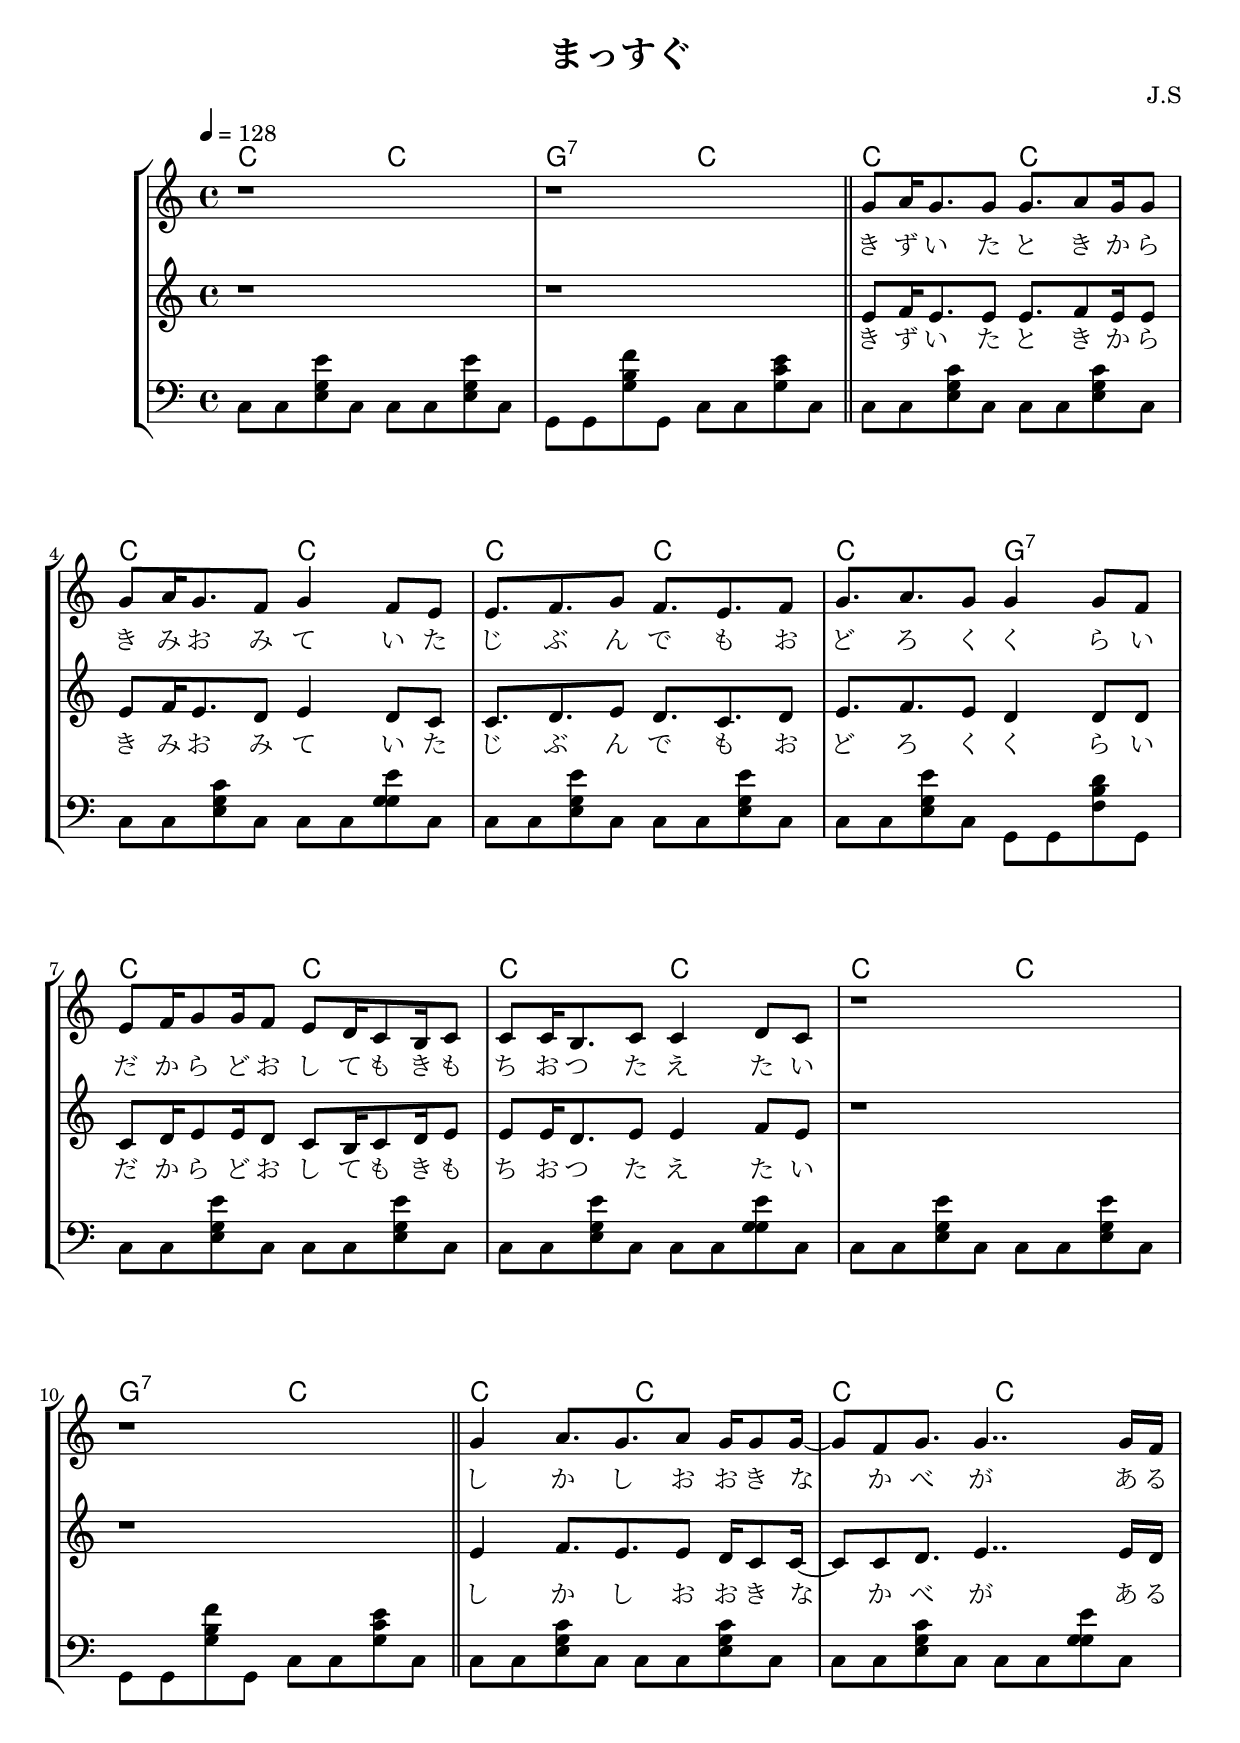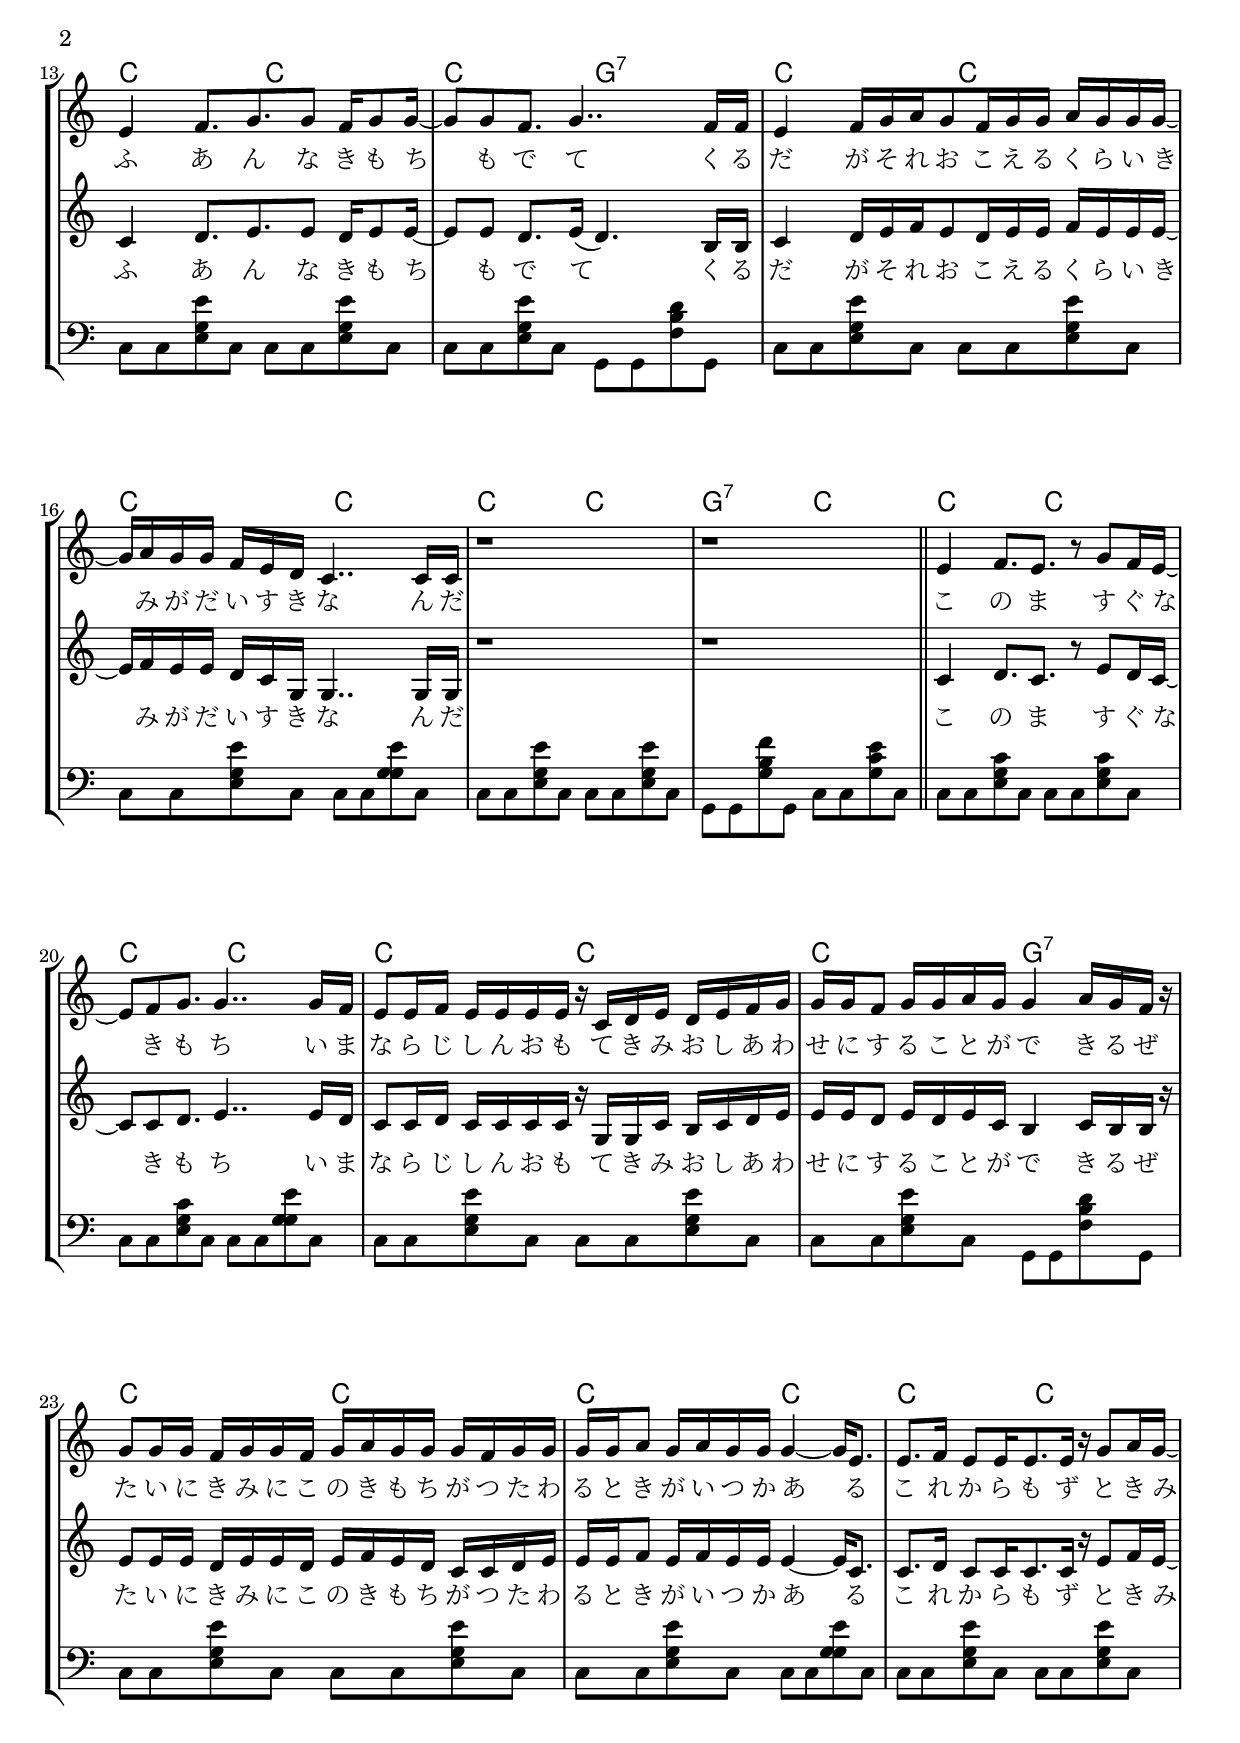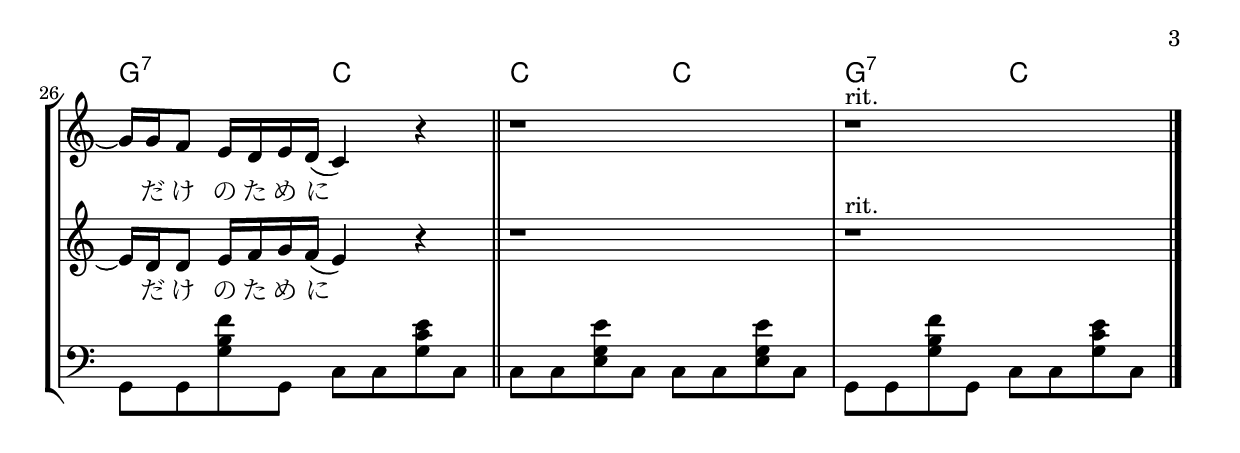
\version "2.12.1"

\header {
	title = \markup {まっすぐ}
	composer = \markup \center-column {J.S}
}

harmony = \chordmode {
	c2 c g:7 c 

	c c c c c c c g:7 c c c c c c g:7 c 

	c c c c c c c g:7 c c c c c c g:7 c 

	c c c c c c c g:7 c c c c c c g:7 c 

	c c g:7 c 
}

melody = {
	\key c \major
	\tempo 4 = 128
	r1 | r1   
	\set Staff.midiInstrument = #"mmi0.48"
	g'8  a'16  g'8.  g'8  g'8.  a'8  g'16  g'8 
	g'8  a'16  g'8.  f'8  g'4  f'8  e'8 
	e'8.  f'8.  g'8  f'8.  e'8.  f'8 
	g'8.  a'8.  g'8  g'4  g'8  f'8 
	e'8  f'16  g'8  g'16  f'8  e'8  d'16  c'8  b16  c'8 
	c'8  c'16  b8.  c'8  c'4  d'8  c'8
	r1 r1 	\set Staff.midiInstrument = #"fss0.5"
	g'4  a'8.  g'8.  a'8  g'16  g'8  g'16~ 
	g'8  f'8  g'8.  g'4..  g'16  f'16 
	e'4  f'8.  g'8.  g'8  f'16  g'8  g'16~ 
	g'8  g'8  f'8.  g'4..  f'16  f'16 
	e'4  f'16  g'16  a'16  g'8  f'16  g'16  g'16  a'16  g'16  g'16  g'16~ 
	g'16  a'16  g'16  g'16  f'16  e'16  d'16  c'4..  c'16  c'16
	r1 r1 	\set Staff.midiInstrument = #"mmi0.48"
	 e'4  f'8.  e'8.  r8  g'8  f'16  e'16~ 
	e'8  f'8  g'8.  g'4..  g'16  f'16 
	e'8  e'16  f'16  e'16  e'16  e'16  e'16  r16  c'16  d'16  e'16  d'16  e'16  f'16  g'16 
	g'16  g'16  f'8  g'16  g'16  a'16  g'16  g'4  a'16  g'16  f'16  r16 
	g'8  g'16  g'16  f'16  g'16  g'16  f'16  g'16  a'16  g'16  g'16  g'16  f'16  g'16  g'16 
	g'16  g'16  a'8  g'16  a'16  g'16  g'16  g'4~g'16  e'8. 
	e'8.  f'16  e'8  e'16  e'8.  e'16  r16  g'8  a'16  g'16~ 
	g'16  g'16  f'8  e'16  d'16  e'16  d'16  (c'4)  	r4 	r1 | r1^"rit." \bar "|."
}

words = \lyricmode {
	
	き  ず  い  た  と  き  か  ら  き  み  お  み  て  い  た  じ  ぶ  ん  で  も  お  ど  ろ  く  く  ら  い  だ  か  ら  ど  お  し  て  も  き  も  ち  お  つ  た  え  た  い  
	し  か  し  お  お  き  な  か  べ  が  あ  る  ふ  あ  ん  な  き  も  ち  も  で  て  く  る  だ  が  そ  れ  お  こ  え  る  く  ら  い  き  み  が  だ  い  す  き  な  ん  だ  
	こ  の  ま  す  ぐ  な  き  も  ち  い  ま  な  ら  じ  し  ん  お  も  て  き  み  お  し  あ  わ  せ  に  す  る  こ  と  が  で  き  る  ぜ  た  い  に  き  み  に  こ  の  き  も  ち  が  つ  た  わ  る  と  き  が  い  つ  か  あ  る  こ  れ  か  ら  も  ず  と  き  み  だ  け  の  た  め  に  
	
}

secondmelody = {
	\key c \major
	\tempo 4 = 128
	r1 | r1   
	\set Staff.midiInstrument = #"fss0.35"
	e'8  f'16  e'8.  e'8  e'8.  f'8  e'16  e'8 
	e'8  f'16  e'8.  d'8  e'4  d'8  c'8 
	c'8.  d'8.  e'8  d'8.  c'8.  d'8 
	e'8.  f'8.  e'8  d'4  d'8  d'8 
	c'8  d'16  e'8  e'16  d'8  c'8  b16  c'8  d'16  e'8 
	e'8  e'16  d'8.  e'8  e'4  f'8  e'8
	r1 r1 	\set Staff.midiInstrument = #"fss0.42"
	e'4  f'8.  e'8.  e'8  d'16  c'8  c'16~ 
	c'8  c'8  d'8.  e'4..  e'16  d'16 
	c'4  d'8.  e'8.  e'8  d'16  e'8  e'16~ 
	e'8  e'8  d'8.  e'16  (d'4.)  b16  b16 
	c'4  d'16  e'16  f'16  e'8  d'16  e'16  e'16  f'16  e'16  e'16  e'16~ 
	e'16  f'16  e'16  e'16  d'16  c'16  g16  g4..  g16  g16
	r1 r1 	\set Staff.midiInstrument = #"fss0.35"
	 c'4  d'8.  c'8.  r8  e'8  d'16  c'16~ 
	c'8  c'8  d'8.  e'4..  e'16  d'16 
	c'8  c'16  d'16  c'16  c'16  c'16  c'16  r16  g16  g16  c'16  b16  c'16  d'16  e'16 
	e'16  e'16  d'8  e'16  d'16  e'16  c'16  b4  c'16  b16  b16  r16 
	e'8  e'16  e'16  d'16  e'16  e'16  d'16  e'16  f'16  e'16  d'16  c'16  c'16  d'16  e'16 
	e'16  e'16  f'8  e'16  f'16  e'16  e'16  e'4~e'16  c'8. 
	c'8.  d'16  c'8  c'16  c'8.  c'16  r16  e'8  f'16  e'16~ 
	e'16  d'16  d'8  e'16  f'16  g'16  f'16  (e'4)  	r4 	r1 | r1^"rit." \bar "|."
}

secondwords = \lyricmode {
	
	き  ず  い  た  と  き  か  ら  き  み  お  み  て  い  た  じ  ぶ  ん  で  も  お  ど  ろ  く  く  ら  い  だ  か  ら  ど  お  し  て  も  き  も  ち  お  つ  た  え  た  い  
	し  か  し  お  お  き  な  か  べ  が  あ  る  ふ  あ  ん  な  き  も  ち  も  で  て  く  る  だ  が  そ  れ  お  こ  え  る  く  ら  い  き  み  が  だ  い  す  き  な  ん  だ  
	こ  の  ま  す  ぐ  な  き  も  ち  い  ま  な  ら  じ  し  ん  お  も  て  き  み  お  し  あ  わ  せ  に  す  る  こ  と  が  で  き  る  ぜ  た  い  に  き  み  に  こ  の  き  も  ち  が  つ  た  わ  る  と  き  が  い  つ  か  あ  る  こ  れ  か  ら  も  ず  と  き  み  だ  け  の  た  め  に  
	
}

tempochange = {
	\tempo 4 = 128
	r1 | r1 \bar "||"
	\tempo 4 = 128
	r1 | r1 | r1 | r1 | r1 | r1 | r1 | r1 \bar "||"
	\tempo 4 = 128
	r1 | r1 | r1 | r1 | r1 | r1 | r1 | r1 \bar "||"
	\tempo 4 = 128
	r1 | r1 | r1 | r1 | r1 | r1 | r1 | r1 \bar "||"
	\tempo 4 = 128
	r1 | \tempo 4 = 96 r2 \tempo 4 = 85 r2 \bar "|."
}

mainacc = {
	\clef bass
	\set Staff.midiInstrument = #"Electric Bass (finger)"
	\key c \major
	\tempo 4 = 128
	c8 c8 <e g e'>8 c8
	c8 c8 <e g e'>8 c8
	g,8 g,8 <g b f'>8 g,8
	c8 c8 <g c' e'>8 c8
	\bar "||"

	\set Staff.midiInstrument = #"Electric Bass (finger)"
	c8 c8 <e g c'>8 c8
	c8 c8 <e g c'>8 c8
	c8 c8 <e g c'>8 c8
	c8 c8 <g g e'>8 c8
	c8 c8 <e g e'>8 c8
	c8 c8 <e g e'>8 c8
	c8 c8 <e g e'>8 c8
	g,8 g,8 <f b d'>8 g,8
	c8 c8 <e g e'>8 c8
	c8 c8 <e g e'>8 c8
	c8 c8 <e g e'>8 c8
	c8 c8 <g g e'>8 c8
	c8 c8 <e g e'>8 c8
	c8 c8 <e g e'>8 c8
	g,8 g,8 <g b f'>8 g,8
	c8 c8 <g c' e'>8 c8
	\bar "||"

	\set Staff.midiInstrument = #"Electric Bass (finger)"
	c8 c8 <e g c'>8 c8
	c8 c8 <e g c'>8 c8
	c8 c8 <e g c'>8 c8
	c8 c8 <g g e'>8 c8
	c8 c8 <e g e'>8 c8
	c8 c8 <e g e'>8 c8
	c8 c8 <e g e'>8 c8
	g,8 g,8 <f b d'>8 g,8
	c8 c8 <e g e'>8 c8
	c8 c8 <e g e'>8 c8
	c8 c8 <e g e'>8 c8
	c8 c8 <g g e'>8 c8
	c8 c8 <e g e'>8 c8
	c8 c8 <e g e'>8 c8
	g,8 g,8 <g b f'>8 g,8
	c8 c8 <g c' e'>8 c8
	\bar "||"

	\set Staff.midiInstrument = #"Electric Bass (finger)"
	c8 c8 <e g c'>8 c8
	c8 c8 <e g c'>8 c8
	c8 c8 <e g c'>8 c8
	c8 c8 <g g e'>8 c8
	c8 c8 <e g e'>8 c8
	c8 c8 <e g e'>8 c8
	c8 c8 <e g e'>8 c8
	g,8 g,8 <f b d'>8 g,8
	c8 c8 <e g e'>8 c8
	c8 c8 <e g e'>8 c8
	c8 c8 <e g e'>8 c8
	c8 c8 <g g e'>8 c8
	c8 c8 <e g e'>8 c8
	c8 c8 <e g e'>8 c8
	g,8 g,8 <g b f'>8 g,8
	c8 c8 <g c' e'>8 c8
	\bar "||"

	\set Staff.midiInstrument = #"Electric Bass (finger)"
	c8 c8 <e g e'>8 c8
	c8 c8 <e g e'>8 c8
	g,8 g,8 <g b f'>8 g,8
	c8 c8 <g c' e'>8 c8
	\bar "|."
}

subacc = {
	\clef bass
	\set Staff.midiInstrument = #"Pizzicato Strings"
	\key c \major
	\tempo 4 = 128
	r8 c8 <e g e'>4
	c64~ <c~ e~> <c~ e~ g~> <c e g e'>~ <c e g e'>4..
	r8 g,8 <g b f'>4
	c64~ <c~ g~> <c~ g~ c'~> <c g c' e'>~ <c g c' e'>4..
	\bar "||"

	\set Staff.midiInstrument = #"Pizzicato Strings"
	r8 c8 <e g c'>4
	c64~ <c~ e~> <c~ e~ g~> <c e g c'>~ <c e g c'>4..
	r8 c8 <e g c'>4
	c64~ <c~ g~> <c~ g~ g~> <c g g e'>~ <c g g e'>4..
	r8 c8 <e g e'>4
	c64~ <c~ e~> <c~ e~ g~> <c e g e'>~ <c e g e'>4..
	r8 c8 <e g e'>4
	g,64~ <g,~ f~> <g,~ f~ b~> <g, f b d'>~ <g, f b d'>4..
	r8 c8 <e g e'>4
	c64~ <c~ e~> <c~ e~ g~> <c e g e'>~ <c e g e'>4..
	r8 c8 <e g e'>4
	c64~ <c~ g~> <c~ g~ g~> <c g g e'>~ <c g g e'>4..
	r8 c8 <e g e'>4
	c64~ <c~ e~> <c~ e~ g~> <c e g e'>~ <c e g e'>4..
	r8 g,8 <g b f'>4
	c64~ <c~ g~> <c~ g~ c'~> <c g c' e'>~ <c g c' e'>4..
	\bar "||"

	\set Staff.midiInstrument = #"Pizzicato Strings"
	r8 c8 <e g c'>4
	c64~ <c~ e~> <c~ e~ g~> <c e g c'>~ <c e g c'>4..
	r8 c8 <e g c'>4
	c64~ <c~ g~> <c~ g~ g~> <c g g e'>~ <c g g e'>4..
	r8 c8 <e g e'>4
	c64~ <c~ e~> <c~ e~ g~> <c e g e'>~ <c e g e'>4..
	r8 c8 <e g e'>4
	g,64~ <g,~ f~> <g,~ f~ b~> <g, f b d'>~ <g, f b d'>4..
	r8 c8 <e g e'>4
	c64~ <c~ e~> <c~ e~ g~> <c e g e'>~ <c e g e'>4..
	r8 c8 <e g e'>4
	c64~ <c~ g~> <c~ g~ g~> <c g g e'>~ <c g g e'>4..
	r8 c8 <e g e'>4
	c64~ <c~ e~> <c~ e~ g~> <c e g e'>~ <c e g e'>4..
	r8 g,8 <g b f'>4
	c64~ <c~ g~> <c~ g~ c'~> <c g c' e'>~ <c g c' e'>4..
	\bar "||"

	\set Staff.midiInstrument = #"Pizzicato Strings"
	r8 c8 <e g c'>4
	c64~ <c~ e~> <c~ e~ g~> <c e g c'>~ <c e g c'>4..
	r8 c8 <e g c'>4
	c64~ <c~ g~> <c~ g~ g~> <c g g e'>~ <c g g e'>4..
	r8 c8 <e g e'>4
	c64~ <c~ e~> <c~ e~ g~> <c e g e'>~ <c e g e'>4..
	r8 c8 <e g e'>4
	g,64~ <g,~ f~> <g,~ f~ b~> <g, f b d'>~ <g, f b d'>4..
	r8 c8 <e g e'>4
	c64~ <c~ e~> <c~ e~ g~> <c e g e'>~ <c e g e'>4..
	r8 c8 <e g e'>4
	c64~ <c~ g~> <c~ g~ g~> <c g g e'>~ <c g g e'>4..
	r8 c8 <e g e'>4
	c64~ <c~ e~> <c~ e~ g~> <c e g e'>~ <c e g e'>4..
	r8 g,8 <g b f'>4
	c64~ <c~ g~> <c~ g~ c'~> <c g c' e'>~ <c g c' e'>4..
	\bar "||"

	\set Staff.midiInstrument = #"Pizzicato Strings"
	r8 c8 <e g e'>4
	c64~ <c~ e~> <c~ e~ g~> <c e g e'>~ <c e g e'>4..
	r8 g,8 <g b f'>4
	c64~ <c~ g~> <c~ g~ c'~> <c g c' e'>~ <c g c' e'>4..
	\bar "|."
}

percA = {
	\drummode {
	hh8 hh8 hh8 hh8 hh8 hh8 hh8 hh8  |hh8 hh8 hh8 hh8 hh8 hh8 hh4  \bar "||"
	hh8 hh8 hh8 hh8 hh8 hh8 hh8 hh8  |hh8 hh8 hh8 hh8 hh8 hh8 hh8 hh8  |hh8 hh8 hh8 hh8 hh8 hh8 hh8 hh8  |hh8 hh8 hh8 hh8 hh8 hh8 hh8 hh8  |hh8 hh8 hh8 hh8 hh8 hh8 hh8 hh8  |hh8 hh8 hh8 hh8 hh8 hh8 hh8 hh8  |hh8 hh8 hh8 hh8 hh8 hh8 hh8 hh8  |hh8 hh8 hh8 hh8 hh8 hh8 hh4  \bar "||"
	hh8 hh8 hh8 hh8 hh8 hh8 hh8 hh8  |hh8 hh8 hh8 hh8 hh8 hh8 hh8 hh8  |hh8 hh8 hh8 hh8 hh8 hh8 hh8 hh8  |hh8 hh8 hh8 hh8 hh8 hh8 hh8 hh8  |hh8 hh8 hh8 hh8 hh8 hh8 hh8 hh8  |hh8 hh8 hh8 hh8 hh8 hh8 hh8 hh8  |hh8 hh8 hh8 hh8 hh8 hh8 hh8 hh8  |hh8 hh8 hh8 hh8 hh8 hh8 hh4  \bar "||"
	hh8 hh8 hh8 hh8 hh8 hh8 hh8 hh8  |hh8 hh8 hh8 hh8 hh8 hh8 hh8 hh8  |hh8 hh8 hh8 hh8 hh8 hh8 hh8 hh8  |hh8 hh8 hh8 hh8 hh8 hh8 hh8 hh8  |hh8 hh8 hh8 hh8 hh8 hh8 hh8 hh8  |hh8 hh8 hh8 hh8 hh8 hh8 hh8 hh8  |hh8 hh8 hh8 hh8 hh8 hh8 hh8 hh8  |hh8 hh8 hh8 hh8 hh8 hh8 hh4  \bar "||"
	hh8 hh8 hh8 hh8 hh8 hh8 hh8 hh8  |hh8 hh8 hh8 hh8 hh8 hh8 hh4  \bar "|."
	}
}

percB = {
	\drummode {
	bd4. bd8 bd4. bd8  |bd4. bd8 bd2  \bar "||"
	bd4. bd8 bd4. bd8  |bd4. bd8 bd4. bd8  |bd4. bd8 bd4. bd8  |bd4. bd8 bd4. bd8  |bd4. bd8 bd4. bd8  |bd4. bd8 bd4. bd8  |bd4. bd8 bd4. bd8  |bd4. bd8 bd2  \bar "||"
	bd4. bd8 bd4. bd8  |bd4. bd8 bd4. bd8  |bd4. bd8 bd4. bd8  |bd4. bd8 bd4. bd8  |bd4. bd8 bd4. bd8  |bd4. bd8 bd4. bd8  |bd4. bd8 bd4. bd8  |bd4. bd8 bd2  \bar "||"
	bd4. bd8 bd4. bd8  |bd4. bd8 bd4. bd8  |bd4. bd8 bd4. bd8  |bd4. bd8 bd4. bd8  |bd4. bd8 bd4. bd8  |bd4. bd8 bd4. bd8  |bd4. bd8 bd4. bd8  |bd4. bd8 bd2  \bar "||"
	bd4. bd8 bd4. bd8  |bd4. bd8 bd2  \bar "|."
	}
}

percC = {
	\drummode {
	r8 ss4 ss8 ss4. ss8  |r8 ss4 ss8 ss2  \bar "||"
	r8 ss4 ss8 ss4. ss8  |r8 ss4 ss8 ss2  |r8 ss4 ss8 ss4. ss8  |r8 ss4 ss8 ss4. ss8  |r8 ss4 ss8 ss4. ss8  |r8 ss4 ss8 ss2  |r8 ss4 ss8 ss4. ss8  |r8 ss4 ss8 ss2  \bar "||"
	r8 ss4 ss8 ss4. ss8  |r8 ss4 ss8 ss2  |r8 ss4 ss8 ss4. ss8  |r8 ss4 ss8 ss4. ss8  |r8 ss4 ss8 ss4. ss8  |r8 ss4 ss8 ss2  |r8 ss4 ss8 ss4. ss8  |r8 ss4 ss8 ss2  \bar "||"
	r8 ss4 ss8 ss4. ss8  |r8 ss4 ss8 ss2  |r8 ss4 ss8 ss4. ss8  |r8 ss4 ss8 ss4. ss8  |r8 ss4 ss8 ss4. ss8  |r8 ss4 ss8 ss2  |r8 ss4 ss8 ss4. ss8  |r8 ss4 ss8 ss2  \bar "||"
	r8 ss4 ss8 ss4. ss8  |r8 ss4 ss8 ss2  \bar "|."
	}
}

percD = {
	\drummode {
	r8 hhp2 r8 hhp4  |r8 hhp2 r8 hhp4  \bar "||"
	r8 hhp2 r8 hhp4  |r8 hhp2 r8 hhp4  |r8 hhp2 r8 hhp4  |r8 hhp2 r8 hhp4  |r8 hhp2 r8 hhp4  |r8 hhp2 r8 hhp4  |r8 hhp2 r8 hhp4  |r8 hhp2 r8 hhp4  \bar "||"
	r8 hhp2 r8 hhp4  |r8 hhp2 r8 hhp4  |r8 hhp2 r8 hhp4  |r8 hhp2 r8 hhp4  |r8 hhp2 r8 hhp4  |r8 hhp2 r8 hhp4  |r8 hhp2 r8 hhp4  |r8 hhp2 r8 hhp4  \bar "||"
	r8 hhp2 r8 hhp4  |r8 hhp2 r8 hhp4  |r8 hhp2 r8 hhp4  |r8 hhp2 r8 hhp4  |r8 hhp2 r8 hhp4  |r8 hhp2 r8 hhp4  |r8 hhp2 r8 hhp4  |r8 hhp2 r8 hhp4  \bar "||"
	r8 hhp2 r8 hhp4  |r8 hhp2 r8 hhp4  \bar "|."
	}
}

percE = {
	\drummode {
	r1  |r2 r8 cymr8 cymr4  \bar "||"
	r1  |r1  |r1  |r2 r8 cymr8 cymr4  |r1  |r1  |r1  |r2 r8 cymr8 cymr4  \bar "||"
	r1  |r1  |r1  |r2 r8 cymr8 cymr4  |r1  |r1  |r1  |r2 r8 cymr8 cymr4  \bar "||"
	r1  |r1  |r1  |r2 r8 cymr8 cymr4  |r1  |r1  |r1  |r2 r8 cymr8 cymr4  \bar "||"
	r1  |r2 r8 cymr8 cymr4  \bar "|."
	}
}

\score {
	<<
		\new StaffGroup <<
			\new ChordNames {\harmony}
			\new Voice = "melody" {\melody}
			\new Lyrics \lyricsto "melody" \words
			\new Voice = "secondmelody" {\secondmelody}
			\new Lyrics \lyricsto "secondmelody" \secondwords
			\new Staff = "mainacc" {\mainacc}
		>>
	>>
	\layout { }
}
